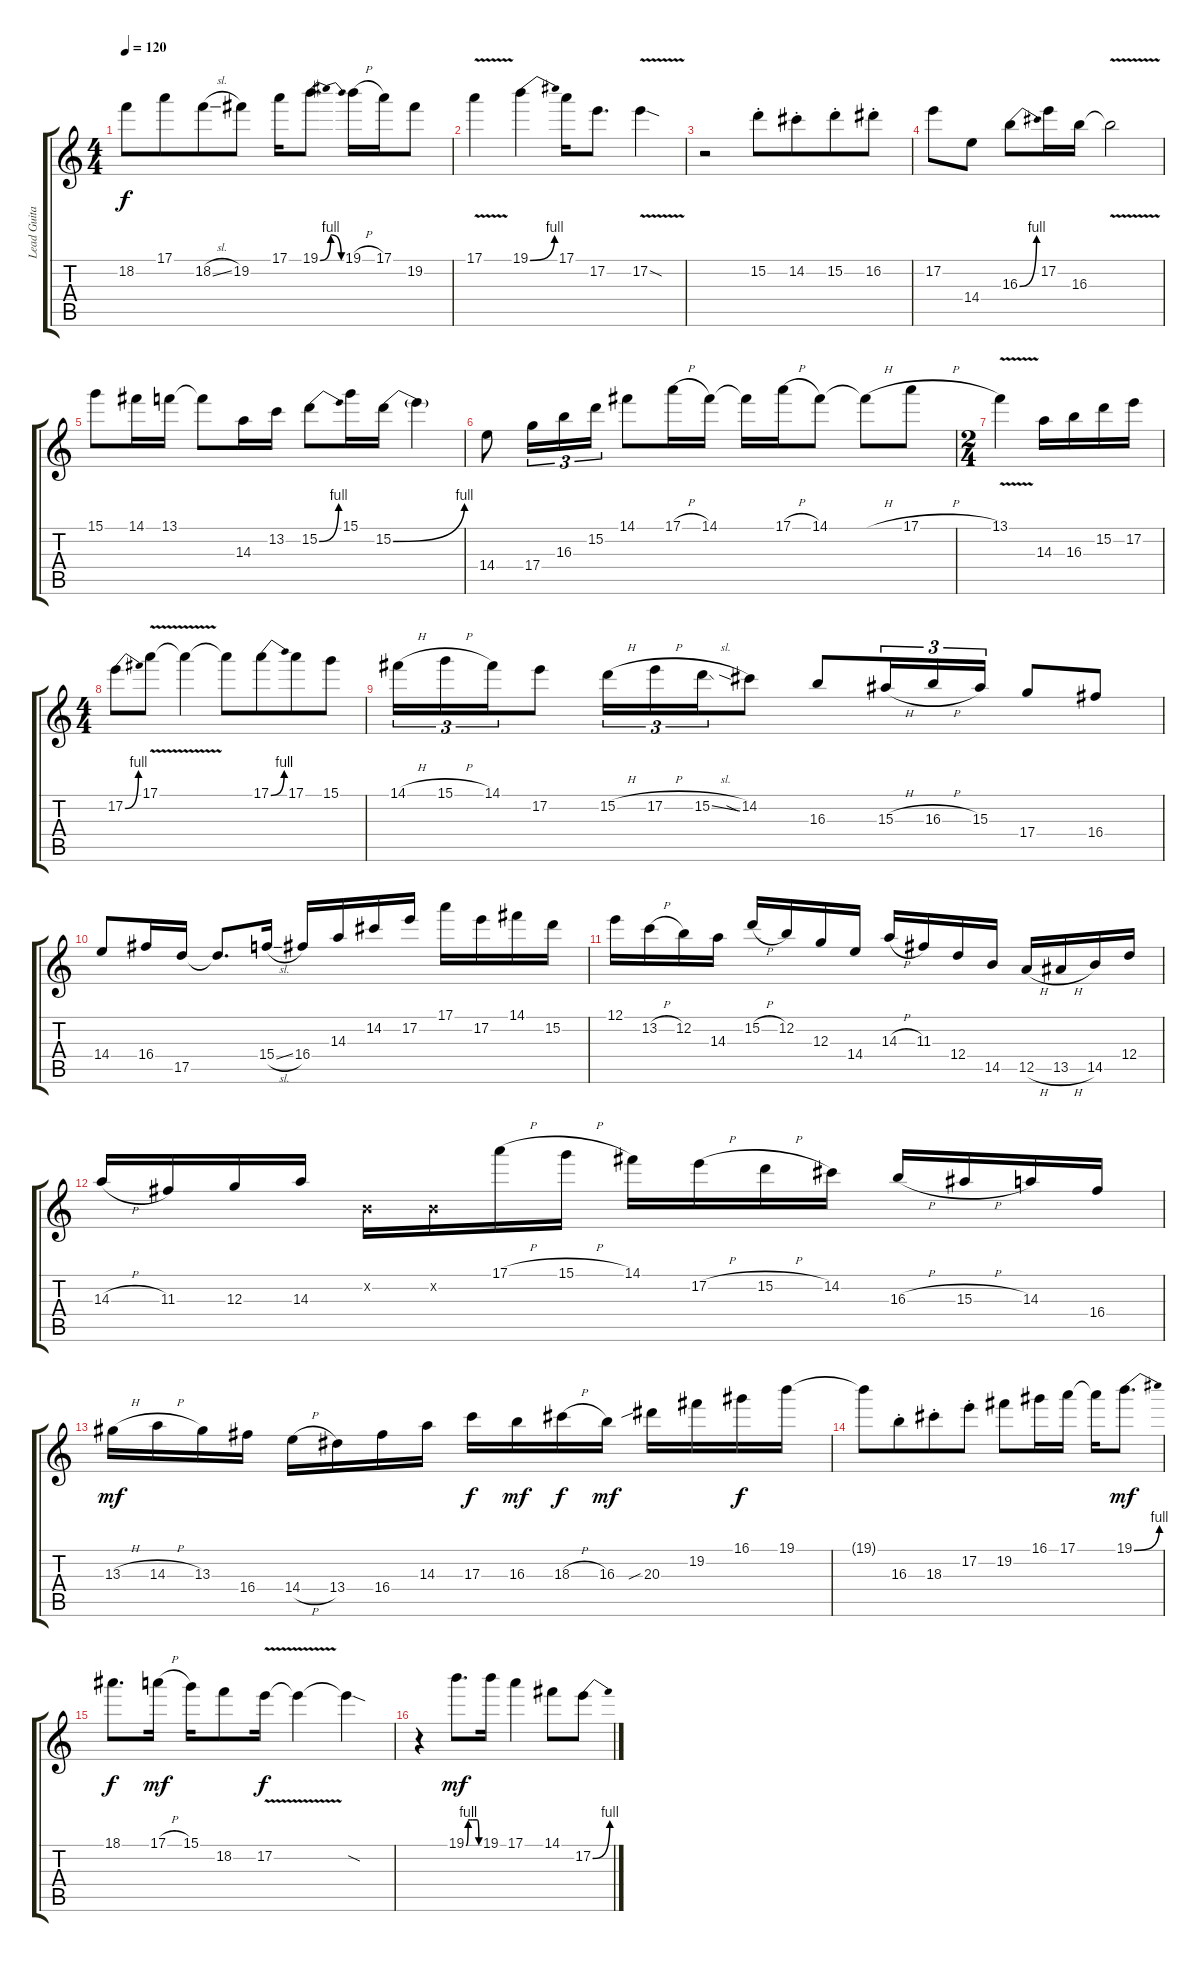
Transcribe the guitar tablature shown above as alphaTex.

\track ("Lead Guitar" "Lead Guita") {instrument overdrivenguitar}
\staff {score tabs}
\tuning (E4 B3 G3 D3 A2 E2) {hide}
\ts (4 4)
\tempo 120
\clef g2
\ks c
18.2.8{dy f} 17.1.8{beam merge} 18.2{sl}.8 19.2.8 17.1.16 19.1{be (bendrelease 0 0 15 4 30 4 60 0)}.8{d} 19.1{h}.16{beam merge} 17.1.16{beam merge} 19.2.8 |
17.1{v}.4 19.1{be (bend 0 0 60 4)}.4 17.1.16 17.2.8{d} 17.2{v sod}.4 |
r.2 15.2{st}.8{beam merge} 14.2{st}.8{beam merge} 15.2{st}.8{beam merge} 16.2{st}.8 |
17.2.8 14.4.8 16.3{be (bend 0 0 60 4)}.8 17.2.16{beam merge} 16.3.16 16.3{v t}.2 |
15.1.8{beam merge} 14.1.16 13.1.16 13.1{t}.8 14.3.16 13.2.16 15.2{be (bend 0 0 60 4)}.8 15.1.16 15.2{be (bend 0 0 60 4)}.16 15.2{t}.4 |
14.4.8 17.4.16{tu (3 2) beam merge} 16.3.16{tu (3 2)} 15.2.16{tu (3 2)} 14.1.8 17.1{h}.16 14.1.16 14.1{t}.16 17.1{h}.16 14.1.8 14.1{h t}.8 17.1{h}.8 |
\ts (2 4)
13.1{v}.4 14.3.16 16.3.16 15.2.16 17.2.16 |
\ts (4 4)
17.2{be (bend 0 0 60 4)}.8 17.1{v}.8 17.1{t}.4 17.1{t}.8 17.1{be (bend 0 0 60 4)}.8{beam merge} 17.1.8 15.1.8 |
14.1{h}.16{tu (3 2)} 15.1{h}.16{tu (3 2) beam merge} 14.1.16{tu (3 2) beam merge} 17.2.8 15.2{h}.16{tu (3 2)} 17.2{h}.16{tu (3 2) beam merge} 15.2{sl}.16{tu (3 2) beam merge} 14.2{sia}.8{beam split} 16.3.8{beam Up beam merge} 15.3{h}.16{tu (3 2) beam Up beam merge} 16.3{h}.16{tu (3 2) beam Up beam merge} 15.3.16{tu (3 2) beam Up beam split} 17.4.8{beam Up beam merge} 16.4.8{beam Up} |
14.4.8{beam Up} 16.4.16{beam Up beam merge} 17.5.16{beam Up} 17.5{t}.8{d beam merge} 15.4{sl}.16{beam Up beam split} 16.4.16{beam Up beam merge} 14.3.16{beam merge} 14.2.16{beam merge} 17.2.16{beam split} 17.1.16 17.2.16{beam merge} 14.1.16{beam merge} 15.2.16 |
12.1.16{beam merge} 13.2{h}.16{beam merge} 12.2.16{beam merge} 14.3.16{beam split} 15.2{h}.16{beam Up beam merge} 12.2.16{beam Up beam merge} 12.3.16{beam Up beam merge} 14.4.16{beam Up beam split} 14.3{h}.16{beam Up} 11.3.16{beam Up beam merge} 12.4.16{beam Up beam merge} 14.5.16{beam Up} 12.5{h}.16{beam Up beam merge} 13.5{h}.16{beam Up beam merge} 14.5.16{beam Up beam merge} 12.4.16{beam Up} |
14.3{h}.16{beam Up} 11.3.16{beam Up beam merge} 12.3.16{beam Up beam merge} 14.3.16{beam Up beam split} 0.2{x}.16{beam merge} 0.2{x}.16{beam merge} 17.1{h}.16{beam merge} 15.1{h}.16{beam split} 14.1.16{beam merge} 17.2{h}.16{beam merge} 15.2{h}.16{beam merge} 14.2.16 16.3{h}.16{beam Up beam merge} 15.3{h}.16{beam Up beam merge} 14.3.16{beam Up beam merge} 16.4.16{beam Up} |
13.3{h}.16{dy mf} 14.3{h}.16 13.3.16 16.4.16 14.4{h}.16 13.4.16 16.4.16 14.3.16 17.3.16{dy f} 16.3.16{dy mf} 18.3{h}.16{dy f} 16.3.16{dy mf} 20.3{sib}.16 19.2.16 16.1.16{dy f} 19.1.16 |
19.1{t}.8 16.3{st}.8{beam merge} 18.3{st}.8 17.2{st}.8 19.2.8 16.1.16{beam merge} 17.1.16 17.1{t}.16{beam merge} 19.1{be (bend 0 0 60 4)}.8{d dy mf} |
18.1.8{d dy f} 17.1{h}.16{dy mf} 15.1.16 18.2.8{beam merge} 17.2{v}.16{dy f} 17.2{t}.4 17.2{sod t}.4 |
r.4 19.1{be (custom 0 0 10 4 20 4 30 4 52 4 60 0)}.8{d dy mf beam merge} 19.1.16 17.1.4 14.1.8{beam merge} 17.2{be (bend 0 0 60 4)}.8
